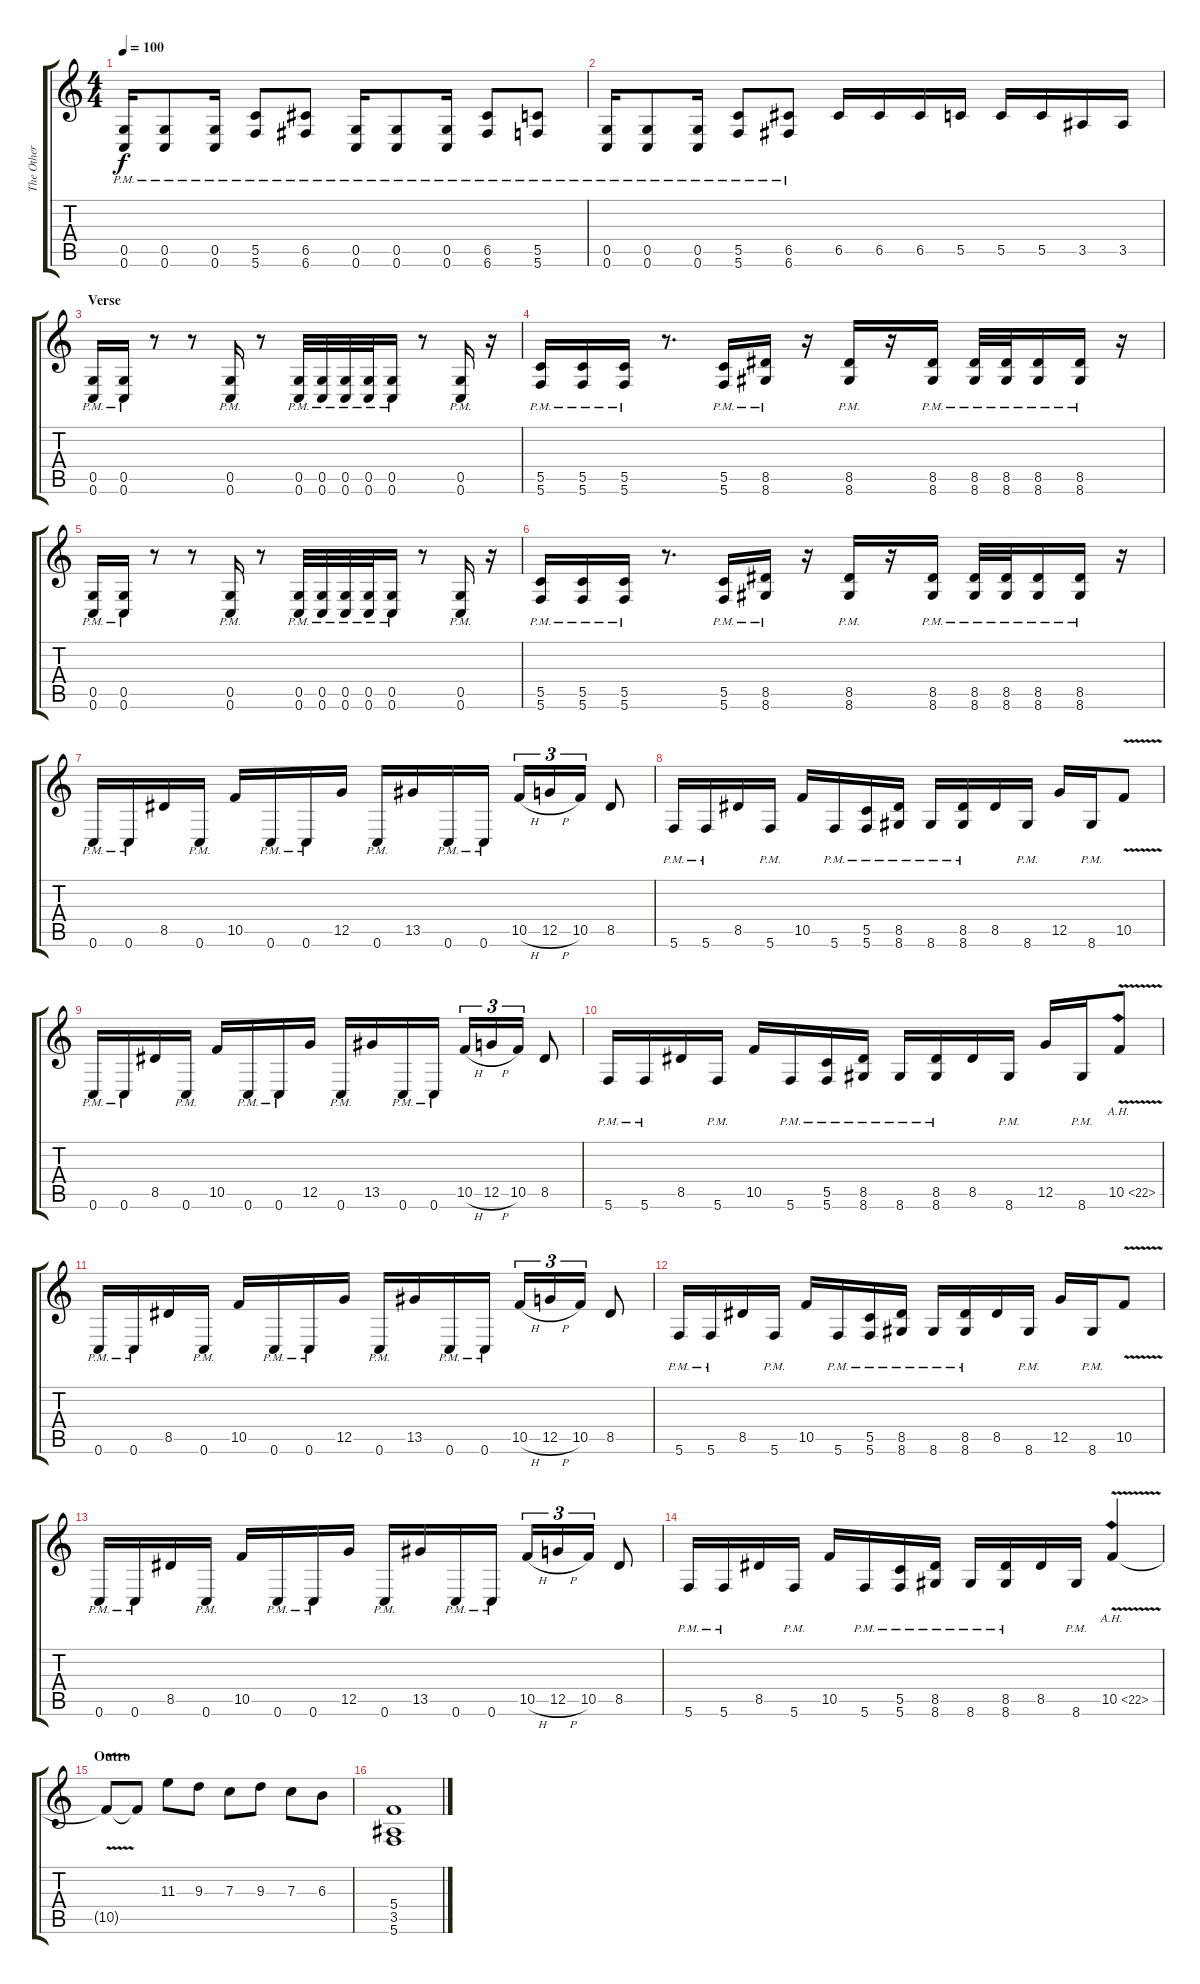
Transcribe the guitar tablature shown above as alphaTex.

\track ("The Other Guy" "The Other ") {instrument distortionguitar}
\staff {score tabs}
\tuning (D4 A3 F3 C3 G2 C2) {hide}
\ts (4 4)
\tempo 100
\clef g2
\ks c
(0.5{pm} 0.6{pm}).16{dy f} (0.5{pm} 0.6{pm}).8 (0.5{pm} 0.6{pm}).16 (5.5{pm} 5.6{pm}).8 (6.5{pm} 6.6{pm}).8 (0.5{pm} 0.6{pm}).16 (0.5{pm} 0.6{pm}).8 (0.5{pm} 0.6{pm}).16 (6.5{pm} 6.6{pm}).8 (5.5{pm} 5.6{pm}).8 |
(0.5{pm} 0.6{pm}).16 (0.5{pm} 0.6{pm}).8 (0.5{pm} 0.6{pm}).16 (5.5{pm} 5.6{pm}).8 (6.5{pm} 6.6{pm}).8 6.5.16 6.5.16 6.5.16 5.5.16 5.5.16 5.5.16 3.5.16 3.5.16 |
\section ("" "Verse")
(0.5{pm} 0.6{pm}).16 (0.5{pm} 0.6).16 r.8 r.8 (0.5{pm} 0.6{pm}).16 r.8 (0.5{pm} 0.6{pm}).32 (0.5{pm} 0.6{pm}).32 (0.5{pm} 0.6{pm}).32 (0.5{pm} 0.6{pm}).32 (0.5{pm} 0.6{pm}).16 r.8 (0.5{pm} 0.6{pm}).16 r.16 |
(5.5{pm} 5.6{pm}).16 (5.5{pm} 5.6{pm}).16 (5.5{pm} 5.6{pm}).16 r.8{d} (5.5{pm} 5.6{pm}).16 (8.5{pm} 8.6{pm}).16 r.16 (8.5{pm} 8.6{pm}).16 r.16 (8.5{pm} 8.6{pm}).16 (8.5{pm} 8.6{pm}).32 (8.5{pm} 8.6{pm}).32 (8.5{pm} 8.6{pm}).16 (8.5{pm} 8.6{pm}).16 r.16 |
(0.5{pm} 0.6{pm}).16 (0.5{pm} 0.6).16 r.8 r.8 (0.5{pm} 0.6{pm}).16 r.8 (0.5{pm} 0.6{pm}).32 (0.5{pm} 0.6{pm}).32 (0.5{pm} 0.6{pm}).32 (0.5{pm} 0.6{pm}).32 (0.5{pm} 0.6{pm}).16 r.8 (0.5{pm} 0.6{pm}).16 r.16 |
(5.5{pm} 5.6{pm}).16 (5.5{pm} 5.6{pm}).16 (5.5{pm} 5.6{pm}).16 r.8{d} (5.5{pm} 5.6{pm}).16 (8.5{pm} 8.6{pm}).16 r.16 (8.5{pm} 8.6{pm}).16 r.16 (8.5{pm} 8.6{pm}).16 (8.5{pm} 8.6{pm}).32 (8.5{pm} 8.6{pm}).32 (8.5{pm} 8.6{pm}).16 (8.5{pm} 8.6{pm}).16 r.16 |
0.6{pm}.16 0.6{pm}.16 8.5.16 0.6{pm}.16 10.5.16 0.6{pm}.16 0.6{pm}.16 12.5.16 0.6{pm}.16 13.5.16 0.6{pm}.16 0.6{pm}.16 10.5{h}.16{tu (3 2)} 12.5{h}.16{tu (3 2)} 10.5.16{tu (3 2)} 8.5.8 |
5.6{pm}.16 5.6{pm}.16 8.5.16 5.6{pm}.16 10.5.16 5.6{pm}.16 (5.5 5.6{pm}).16 (8.5 8.6{pm}).16 8.6{pm}.16 (8.5 8.6{pm}).16 8.5.16 8.6{pm}.16 12.5.16 8.6{pm}.16 10.5{v}.8 |
0.6{pm}.16 0.6{pm}.16 8.5.16 0.6{pm}.16 10.5.16 0.6{pm}.16 0.6{pm}.16 12.5.16 0.6{pm}.16 13.5.16 0.6{pm}.16 0.6{pm}.16 10.5{h}.16{tu (3 2)} 12.5{h}.16{tu (3 2)} 10.5.16{tu (3 2)} 8.5.8 |
5.6{pm}.16 5.6{pm}.16 8.5.16 5.6{pm}.16 10.5.16 5.6{pm}.16 (5.5 5.6{pm}).16 (8.5 8.6{pm}).16 8.6{pm}.16 (8.5 8.6{pm}).16 8.5.16 8.6{pm}.16 12.5.16 8.6{pm}.16 10.5{ah 12 v}.8{instrument guitarharmonics} |
0.6{pm}.16{instrument distortionguitar} 0.6{pm}.16 8.5.16 0.6{pm}.16 10.5.16 0.6{pm}.16 0.6{pm}.16 12.5.16 0.6{pm}.16 13.5.16 0.6{pm}.16 0.6{pm}.16 10.5{h}.16{tu (3 2)} 12.5{h}.16{tu (3 2)} 10.5.16{tu (3 2)} 8.5.8 |
5.6{pm}.16 5.6{pm}.16 8.5.16 5.6{pm}.16 10.5.16 5.6{pm}.16 (5.5 5.6{pm}).16 (8.5 8.6{pm}).16 8.6{pm}.16 (8.5 8.6{pm}).16 8.5.16 8.6{pm}.16 12.5.16 8.6{pm}.16 10.5{v}.8 |
0.6{pm}.16 0.6{pm}.16 8.5.16 0.6{pm}.16 10.5.16 0.6{pm}.16 0.6{pm}.16 12.5.16 0.6{pm}.16 13.5.16 0.6{pm}.16 0.6{pm}.16 10.5{h}.16{tu (3 2)} 12.5{h}.16{tu (3 2)} 10.5.16{tu (3 2)} 8.5.8 |
5.6{pm}.16 5.6{pm}.16 8.5.16 5.6{pm}.16 10.5.16 5.6{pm}.16 (5.5 5.6{pm}).16 (8.5 8.6{pm}).16 8.6{pm}.16 (8.5 8.6{pm}).16 8.5.16 8.6{pm}.16 10.5{ah 12 v}.4{instrument guitarharmonics} |
\section ("" "Outro")
10.5{t}.8 10.5{t}.8 11.3.8{instrument distortionguitar} 9.3.8 7.3.8 9.3.8 7.3.8 6.3.8 |
(5.4 3.5 5.6).1{instrument distortionguitar}
